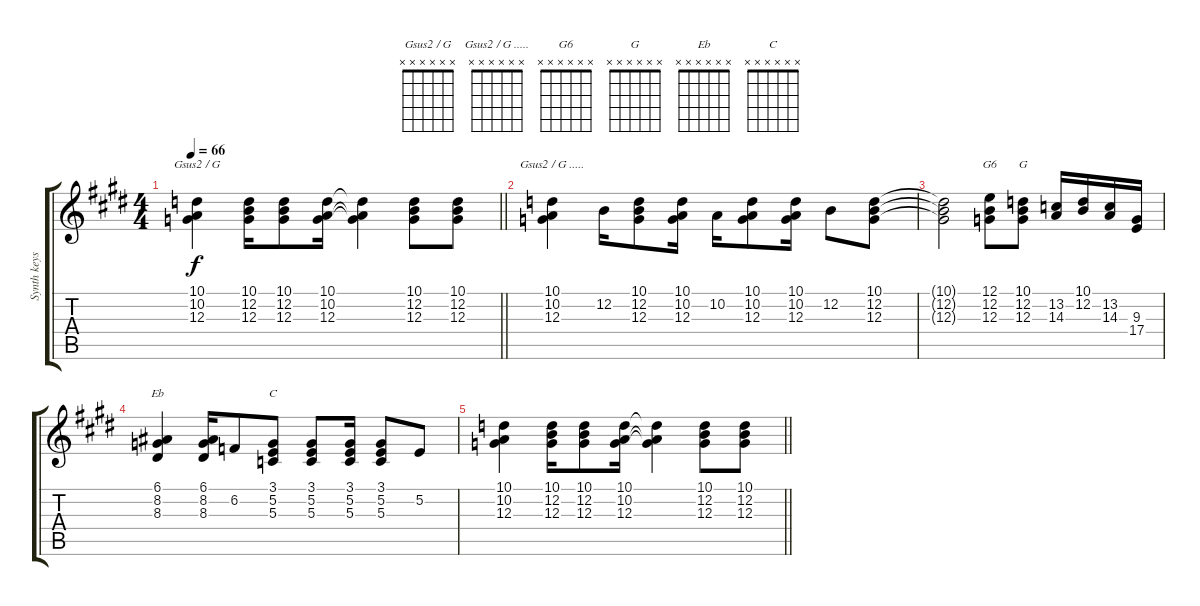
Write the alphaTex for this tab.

\track ("Synth keys RH" "Synth keys") {instrument lead2sawtooth}
\staff {score tabs}
\tuning (E4 B3 G3 D3 A2 E2) {hide}
\chord ("Gsus2 / G" x x x x x x)
\chord ("Gsus2 / G ....." x x x x x x)
\chord ("G6" x x x x x x)
\chord ("G" x x x x x x)
\chord ("Eb" x x x x x x)
\chord ("C" x x x x x x)
\ts (4 4)
\tempo 66
\clef g2
\barLineRight lightlight
\ks e
(10.1 10.2 12.3).4{ch "Gsus2 / G" dy f} (10.1 12.2 12.3).16 (10.1 12.2 12.3).8 (10.1 10.2 12.3).16 (10.1{t} 10.2{t} 12.3{t}).4 (10.1 12.2 12.3).8 (10.1 12.2 12.3).8 |
(10.1 10.2 12.3).4{ch "Gsus2 / G ....." volume 0} 12.2.16 (10.1 12.2 12.3).8 (10.1 10.2 12.3).16 10.2.16 (10.1 10.2 12.3).8 (10.1 10.2 12.3).16 12.2.8 (10.1 12.2 12.3).8 |
(10.1{t} 12.2{t} 12.3{t}).2 (12.1 12.2 12.3).8{ch "G6"} (10.1 12.2 12.3).8{ch "G"} (13.2 14.3).16 (10.1 12.2).16 (13.2 14.3).16 (9.3 17.4).16 |
(6.1 8.2 8.3).4{ch "Eb"} (6.1 8.2 8.3).16 6.2.8 (3.1 5.2 5.3).8{ch "C"} (3.1 5.2 5.3).8 (3.1 5.2 5.3).16 (3.1 5.2 5.3).8 5.2.8 |
\barLineRight lightlight
(10.1 10.2 12.3).4 (10.1 12.2 12.3).16 (10.1 12.2 12.3).8 (10.1 10.2 12.3).16 (10.1{t} 10.2{t} 12.3{t}).4 (10.1 12.2 12.3).8 (10.1 12.2 12.3).8
